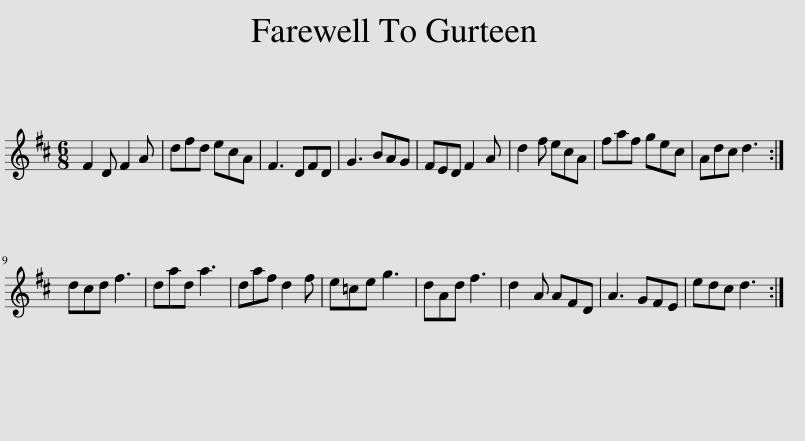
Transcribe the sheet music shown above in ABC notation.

X:1
L:1/8
M:6/8
I:linebreak $
K:D
V:1 treble
V:1
 F2 D F2 A | dfd ecA | F3 DFD | G3 BAG | FED F2 A | %5
 d2 f ecA | faf gec | Adc d3 :|$ dcd f3 | dad a3 | %10
 daf d2 f | e=ce g3 | dAd f3 | d2 A AFD | A3 GFE | %15
 edc d3 :| %16
